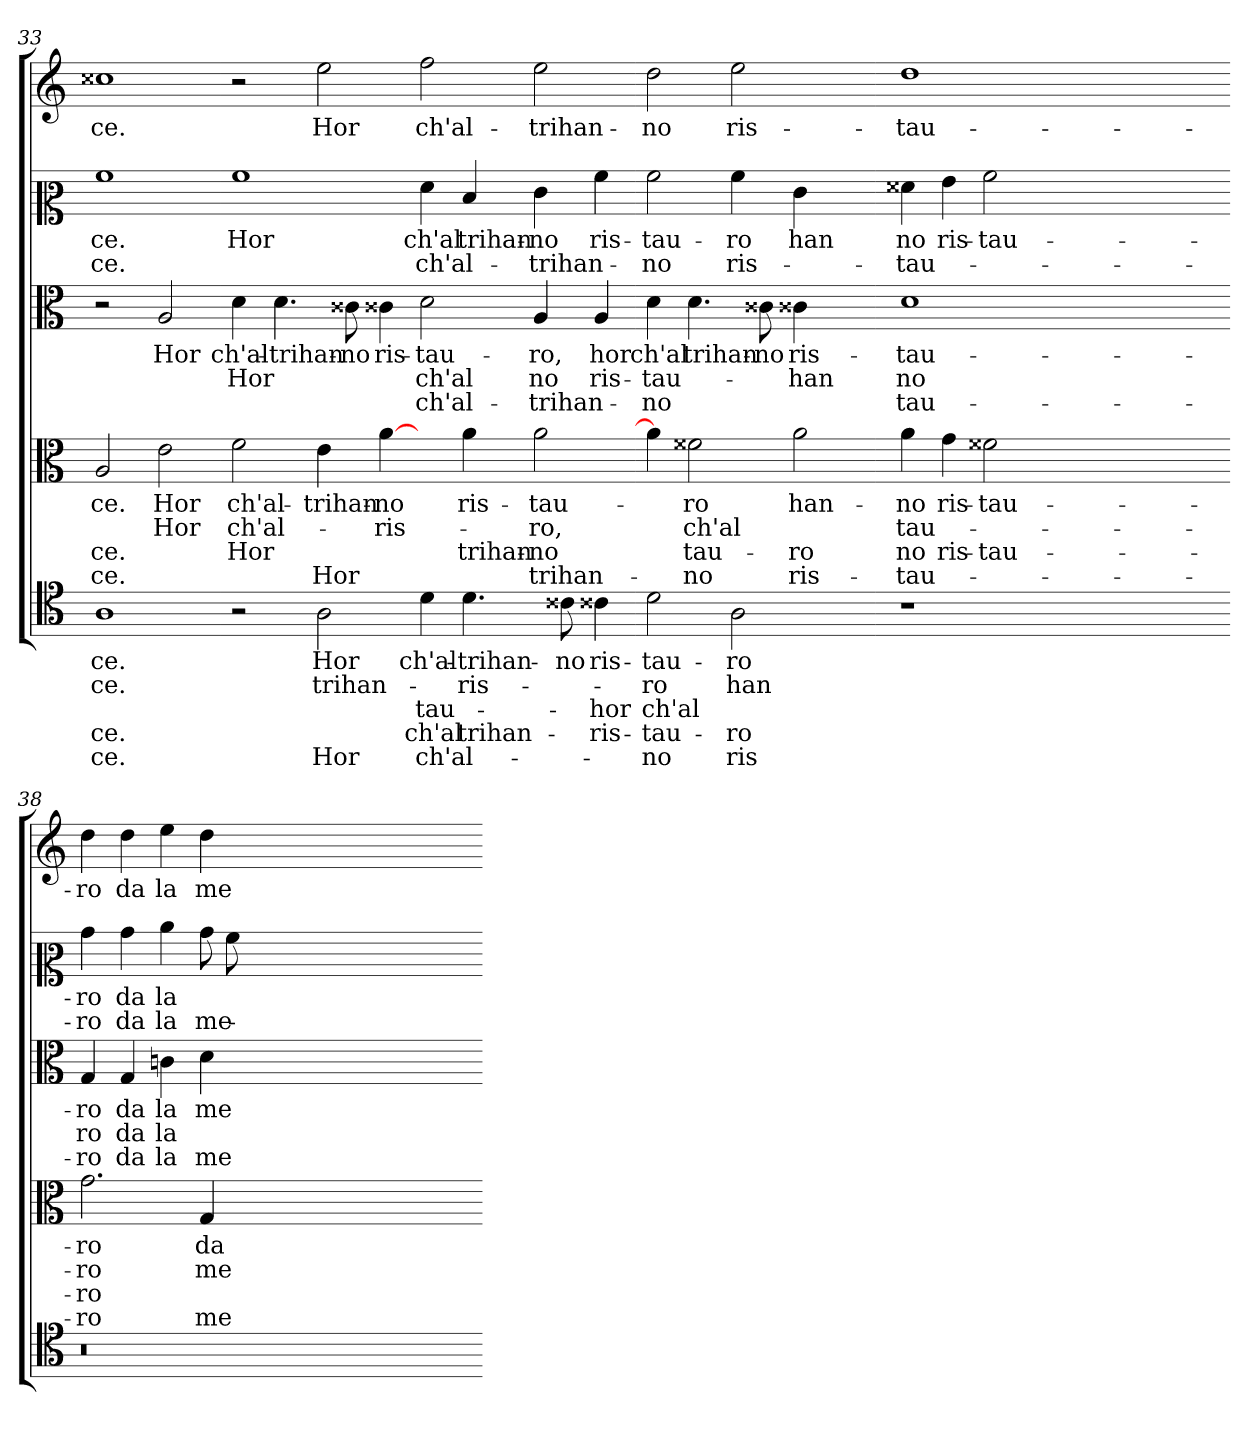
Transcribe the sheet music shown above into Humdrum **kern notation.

**kern	**text	**text	**text	**text	**text	**kern	**text	**text	**text	**text	**kern	**text	**text	**text	**kern	**text	**text	**kern	**text
*part5	*part5	*part5	*part5	*part5	*part5	*part4	*part4	*part4	*part4	*part4	*part3	*part3	*part3	*part3	*part2	*part2	*part2	*part1	*part1
*staff5	*staff5	*staff5	*staff5	*staff5	*staff5	*staff4	*staff4	*staff4	*staff4	*staff4	*staff3	*staff3	*staff3	*staff3	*staff2	*staff2	*staff2	*staff1	*staff1
*clefC4	*	*	*	*	*	*clefC3	*	*	*	*	*clefC3	*	*	*	*clefC2	*	*	*clefG2	*
*k[]	*	*	*	*	*	*k[]	*	*	*	*	*k[]	*	*	*	*k[]	*	*	*k[]	*
=33	=33	=33	=33	=33	=33	=33	=33	=33	=33	=33	=33	=33	=33	=33	=33	=33	=33	=33	=33
1A	ce.	ce.	.	ce.	ce.	2A	ce.	.	ce.	ce.	2r	.	.	.	1a	ce.	ce.	1cc##X	ce.
.	.	.	.	.	.	2e	Hor	Hor	.	.	2A	Hor	.	.	.	.	.	.	.
=34-	=34-	=34-	=34-	=34-	=34-	=34-	=34-	=34-	=34-	=34-	=34-	=34-	=34-	=34-	=34-	=34-	=34-	=34-	=34-
2r	.	.	.	.	.	2f	ch'al-	ch'al-	Hor	.	4d	ch'al-	Hor	.	1a	Hor	.	2r	.
.	.	.	.	.	.	.	.	.	.	.	4.d	trihan-	.	.	.	.	.	.	.
2A	Hor	trihan-	.	.	Hor	4e	trihan-	.	.	Hor	.	.	.	.	.	.	.	2ee	Hor
.	.	.	.	.	.	.	.	.	.	.	8c##X	no	.	.	.	.	.	.	.
.	.	.	.	.	.	[4a	no	ris-	.	.	4c##X	ris-	.	.	.	.	.	.	.
4d	ch'al-	.	tau-	ch'al	ch'al-	4ryy	.	.	.	.	2d	tau-	ch'al	ch'al-	4f	ch'al	ch'al-	2ff	ch'al-
4.d	trihan-	ris-	.	trihan-	.	4a	ris-	.	trihan-	.	.	.	.	.	4d	trihan-	.	.	.
.	.	.	.	.	.	2a	tau-	ro,	no	trihan-	4A	ro,	no	trihan-	4e	no	trihan-	2ee	trihan-
8c##X	no	.	.	.	.	.	.	.	.	.	.	.	.	.	.	.	.	.	.
4c##X	ris-	.	hor	ris-	.	.	.	.	.	.	4A	hor	ris-	.	4a	ris-	.	.	.
=36-	=36-	=36-	=36-	=36-	=36-	=36-	=36-	=36-	=36-	=36-	=36-	=36-	=36-	=36-	=36-	=36-	=36-	=36-	=36-
2d	tau-	ro	ch'al	tau-	no	4a]	.	.	.	.	4d	ch'al	tau-	no	2a	tau-	no	2dd	no
.	.	.	.	.	.	2f##X	ro	ch'al	tau-	no	4.d	trihan-	.	.	.	.	.	.	.
2A	ro	han-	.	ro	ris-	.	.	.	.	.	.	.	.	.	4a	ro	ris-	2ee	ris-
.	.	.	.	.	.	.	.	.	.	.	8c##X	no	.	.	.	.	.	.	.
.	.	.	.	.	.	2a	han-	.	ro	ris-	4c##X	ris-	han	.	4e	han	.	.	.
4ryy	.	.	.	.	.	.	.	.	.	.	4ryy	.	.	.	4ryy	.	.	4ryy	.
=37-	=37-	=37-	=37-	=37-	=37-	=37-	=37-	=37-	=37-	=37-	=37-	=37-	=37-	=37-	=37-	=37-	=37-	=37-	=37-
1r	.	.	.	.	.	4a	no	tau-	no	tau-	1d	tau-	no	tau-	4f##X	no	tau-	1dd	tau-
.	.	.	.	.	.	4g	ris-	.	ris-	.	.	.	.	.	4g	ris-	.	.	.
.	.	.	.	.	.	2f##X	tau-	.	tau-	.	.	.	.	.	2a	tau-	.	.	.
0.ryy	.	.	.	.	.	0.ryy	.	.	.	.	0.ryy	.	.	.	0.ryy	.	.	0.ryy	.
=38-	=38-	=38-	=38-	=38-	=38-	=38-	=38-	=38-	=38-	=38-	=38-	=38-	=38-	=38-	=38-	=38-	=38-	=38-	=38-
0.r	.	.	.	.	.	2.g	ro	ro	ro	ro	4G	ro	ro	ro	4b	ro	ro	4dd	ro
.	.	.	.	.	.	.	.	.	.	.	4G	da	da	da	4b	da	da	4dd	da
.	.	.	.	.	.	.	.	.	.	.	4c	la	la	la	4cc	la	la	4ee	la
.	.	.	.	.	.	4G	da	me-	.	me-	4d	me-	.	me-	8b	.	me-	4dd	me-
.	.	.	.	.	.	.	.	.	.	.	.	.	.	.	8a	.	.	.	.
.	.	.	.	.	.	0.ryy	.	.	.	.	0.ryy	.	.	.	0.ryy	.	.	0.ryy	.
1ryy	.	.	.	.	.	.	.	.	.	.	.	.	.	.	.	.	.	.	.
=-	=-	=-	=-	=-	=-	=-	=-	=-	=-	=-	=-	=-	=-	=-	=-	=-	=-	=-	=-
*-	*-	*-	*-	*-	*-	*-	*-	*-	*-	*-	*-	*-	*-	*-	*-	*-	*-	*-	*-
